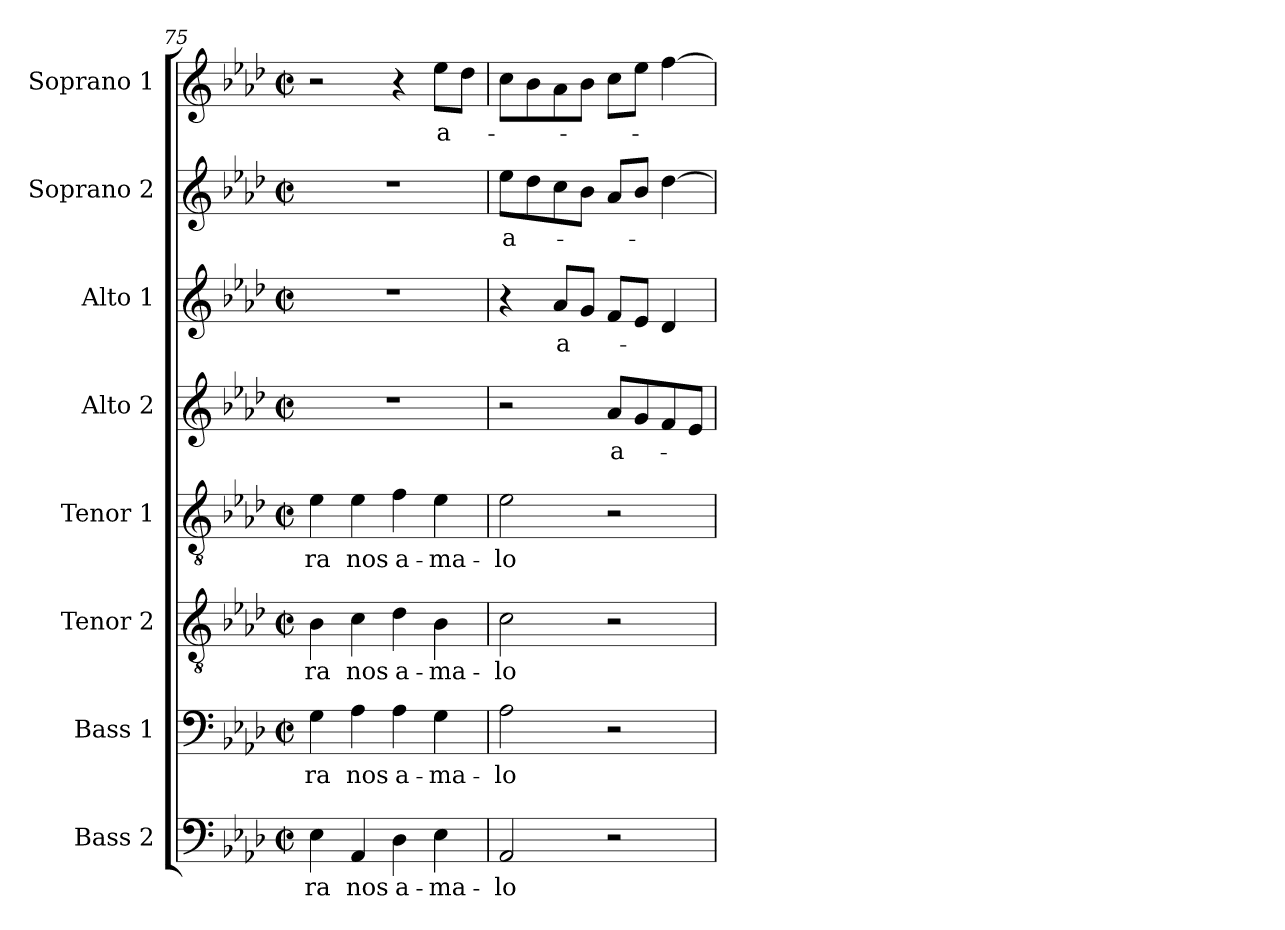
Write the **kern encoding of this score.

**kern	**text	**kern	**text	**kern	**text	**kern	**text	**kern	**text	**kern	**text	**kern	**text	**kern	**text
*part8	*part8	*part7	*part7	*part6	*part6	*part5	*part5	*part4	*part4	*part3	*part3	*part2	*part2	*part1	*part1
*staff8	*staff8	*staff7	*staff7	*staff6	*staff6	*staff5	*staff5	*staff4	*staff4	*staff3	*staff3	*staff2	*staff2	*staff1	*staff1
*I"Bass 2	*	*I"Bass 1	*	*I"Tenor 2	*	*I"Tenor 1	*	*I"Alto 2	*	*I"Alto 1	*	*I"Soprano 2	*	*I"Soprano 1	*
*I'B.2	*	*I'B.1	*	*I'T.2	*	*I'T.1	*	*I'A.2	*	*I'A.1	*	*I'S.2	*	*I'S.1	*
*clefF4	*	*clefF4	*	*clefGv2	*	*clefGv2	*	*clefG2	*	*clefG2	*	*clefG2	*	*clefG2	*
*	*	*	*	*ITrd7c12	*	*ITrd7c12	*	*	*	*	*	*	*	*	*
*k[b-e-a-d-]	*	*k[b-e-a-d-]	*	*k[b-e-a-d-]	*	*k[b-e-a-d-]	*	*k[b-e-a-d-]	*	*k[b-e-a-d-]	*	*k[b-e-a-d-]	*	*k[b-e-a-d-]	*
*A-:	*	*A-:	*	*A-:	*	*A-:	*	*A-:	*	*A-:	*	*A-:	*	*A-:	*
*M2/2	*	*M2/2	*	*M2/2	*	*M2/2	*	*M2/2	*	*M2/2	*	*M2/2	*	*M2/2	*
*met(c|)	*	*met(c|)	*	*met(c|)	*	*met(c|)	*	*met(c|)	*	*met(c|)	*	*met(c|)	*	*met(c|)	*
=75	=75	=75	=75	=75	=75	=75	=75	=75	=75	=75	=75	=75	=75	=75	=75
!	!LO:LY:b:color=#000000	!	!	!	!	!	!	!	!	!	!	!	!	!	!
!	!	!	!LO:LY:b:color=#000000	!	!	!	!	!	!	!	!	!	!	!	!
!	!	!	!	!	!LO:LY:b:color=#000000	!	!	!	!	!	!	!	!	!	!
!	!	!	!	!	!	!	!LO:LY:b:color=#000000	!	!	!	!	!	!	!	!
4E-i\	-ra	4Gi\	-ra	4BB-i\	-ra	4E-i\	-ra	1r	.	1r	.	1r	.	2r	.
!	!LO:LY:b:color=#000000	!	!	!	!	!	!	!	!	!	!	!	!	!	!
!	!	!	!LO:LY:b:color=#000000	!	!	!	!	!	!	!	!	!	!	!	!
!	!	!	!	!	!LO:LY:b:color=#000000	!	!	!	!	!	!	!	!	!	!
!	!	!	!	!	!	!	!LO:LY:b:color=#000000	!	!	!	!	!	!	!	!
4AA-i/	nos	4A-i\	nos	4Ci\	nos	4E-i\	nos	.	.	.	.	.	.	.	.
!	!LO:LY:b:color=#000000	!	!	!	!	!	!	!	!	!	!	!	!	!	!
!	!	!	!LO:LY:b:color=#000000	!	!	!	!	!	!	!	!	!	!	!	!
!	!	!	!	!	!LO:LY:b:color=#000000	!	!	!	!	!	!	!	!	!	!
!	!	!	!	!	!	!	!LO:LY:b:color=#000000	!	!	!	!	!	!	!	!
4D-i\	a-	4A-i\	a-	4D-i\	a-	4Fi\	a-	.	.	.	.	.	.	4r	.
!	!LO:LY:b:color=#000000	!	!	!	!	!	!	!	!	!	!	!	!	!	!
!	!	!	!LO:LY:b:color=#000000	!	!	!	!	!	!	!	!	!	!	!	!
!	!	!	!	!	!LO:LY:b:color=#000000	!	!	!	!	!	!	!	!	!	!
!	!	!	!	!	!	!	!LO:LY:b:color=#000000	!	!	!	!	!	!	!	!
!	!	!	!	!	!	!	!	!	!	!	!	!	!	!	!LO:LY:b:color=#000000
4E-i\	-ma-	4Gi\	-ma-	4BB-i\	-ma-	4E-i\	-ma-	.	.	.	.	.	.	8ee-i\L	a-
.	.	.	.	.	.	.	.	.	.	.	.	.	.	8dd-i\J	.
!!LO:LB:g=z
=76	=76	=76	=76	=76	=76	=76	=76	=76	=76	=76	=76	=76	=76	=76	=76
!	!LO:LY:b:color=#000000	!	!	!	!	!	!	!	!	!	!	!	!	!	!
!	!	!	!LO:LY:b:color=#000000	!	!	!	!	!	!	!	!	!	!	!	!
!	!	!	!	!	!LO:LY:b:color=#000000	!	!	!	!	!	!	!	!	!	!
!	!	!	!	!	!	!	!LO:LY:b:color=#000000	!	!	!	!	!	!	!	!
!	!	!	!	!	!	!	!	!	!	!	!	!	!LO:LY:b:color=#000000	!	!
2AA-i/	-lo	2A-i\	-lo	2Ci\	-lo	2E-i\	-lo	2r	.	4r	.	8ee-i\L	a-	8cci\L	.
.	.	.	.	.	.	.	.	.	.	.	.	8dd-i\	.	8b-i\	.
!	!	!	!	!	!	!	!	!	!	!	!LO:LY:b:color=#000000	!	!	!	!
.	.	.	.	.	.	.	.	.	.	8a-i/L	a-	8cci\	.	8a-i\	.
.	.	.	.	.	.	.	.	.	.	8gi/J	.	8b-i\J	.	8b-i\J	.
!	!	!	!	!	!	!	!	!	!LO:LY:b:color=#000000	!	!	!	!	!	!
2r	.	2r	.	2r	.	2r	.	8a-i/L	a-	8fi/L	.	8a-i/L	.	8cci\L	.
.	.	.	.	.	.	.	.	8gi/	.	8e-i/J	.	8b-i/J	.	8ee-i\J	.
.	.	.	.	.	.	.	.	8fi/	.	4d-i/	.	[4dd-i\	.	[4ffi\	.
.	.	.	.	.	.	.	.	8e-i/J	.	.	.	.	.	.	.
=	=	=	=	=	=	=	=	=	=	=	=	=	=	=	=
*-	*-	*-	*-	*-	*-	*-	*-	*-	*-	*-	*-	*-	*-	*-	*-
